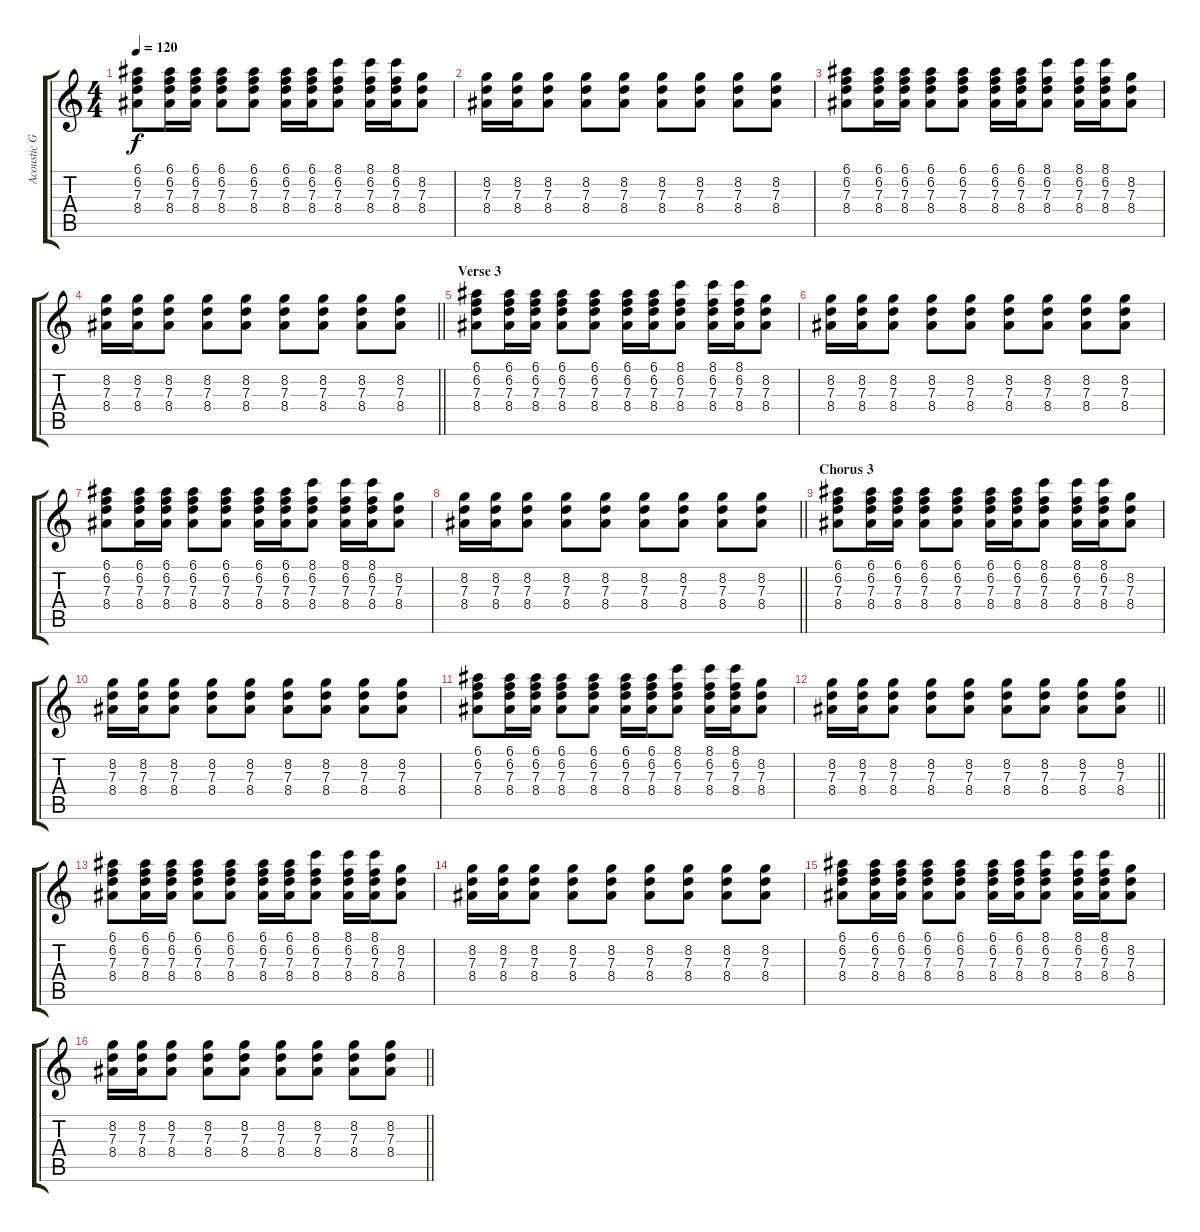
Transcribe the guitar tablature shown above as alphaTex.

\track ("Acoustic Guitar" "Acoustic G") {instrument acousticguitarsteel}
\staff {score tabs}
\tuning (E4 B3 G3 D3 A2 E2) {hide}
\ts (4 4)
\tempo 120
\clef g2
\ks c
(6.1 6.2 7.3 8.4).8{dy f} (6.1 6.2 7.3 8.4).16 (6.1 6.2 7.3 8.4).16 (6.1 6.2 7.3 8.4).8 (6.1 6.2 7.3 8.4).8 (6.1 6.2 7.3 8.4).16 (6.1 6.2 7.3 8.4).16 (8.1 6.2 7.3 8.4).8 (8.1 6.2 7.3 8.4).16 (8.1 6.2 7.3 8.4).16 (8.2 7.3 8.4).8 |
(8.2 7.3 8.4).16 (8.2 7.3 8.4).16 (8.2 7.3 8.4).8 (8.2 7.3 8.4).8 (8.2 7.3 8.4).8 (8.2 7.3 8.4).8 (8.2 7.3 8.4).8 (8.2 7.3 8.4).8 (8.2 7.3 8.4).8 |
(6.1 6.2 7.3 8.4).8 (6.1 6.2 7.3 8.4).16 (6.1 6.2 7.3 8.4).16 (6.1 6.2 7.3 8.4).8 (6.1 6.2 7.3 8.4).8 (6.1 6.2 7.3 8.4).16 (6.1 6.2 7.3 8.4).16 (8.1 6.2 7.3 8.4).8 (8.1 6.2 7.3 8.4).16 (8.1 6.2 7.3 8.4).16 (8.2 7.3 8.4).8 |
\barLineRight lightlight
(8.2 7.3 8.4).16 (8.2 7.3 8.4).16 (8.2 7.3 8.4).8 (8.2 7.3 8.4).8 (8.2 7.3 8.4).8 (8.2 7.3 8.4).8 (8.2 7.3 8.4).8 (8.2 7.3 8.4).8 (8.2 7.3 8.4).8 |
\section ("" "Verse 3")
(6.1 6.2 7.3 8.4).8 (6.1 6.2 7.3 8.4).16 (6.1 6.2 7.3 8.4).16 (6.1 6.2 7.3 8.4).8 (6.1 6.2 7.3 8.4).8 (6.1 6.2 7.3 8.4).16 (6.1 6.2 7.3 8.4).16 (8.1 6.2 7.3 8.4).8 (8.1 6.2 7.3 8.4).16 (8.1 6.2 7.3 8.4).16 (8.2 7.3 8.4).8 |
(8.2 7.3 8.4).16 (8.2 7.3 8.4).16 (8.2 7.3 8.4).8 (8.2 7.3 8.4).8 (8.2 7.3 8.4).8 (8.2 7.3 8.4).8 (8.2 7.3 8.4).8 (8.2 7.3 8.4).8 (8.2 7.3 8.4).8 |
(6.1 6.2 7.3 8.4).8 (6.1 6.2 7.3 8.4).16 (6.1 6.2 7.3 8.4).16 (6.1 6.2 7.3 8.4).8 (6.1 6.2 7.3 8.4).8 (6.1 6.2 7.3 8.4).16 (6.1 6.2 7.3 8.4).16 (8.1 6.2 7.3 8.4).8 (8.1 6.2 7.3 8.4).16 (8.1 6.2 7.3 8.4).16 (8.2 7.3 8.4).8 |
\barLineRight lightlight
(8.2 7.3 8.4).16 (8.2 7.3 8.4).16 (8.2 7.3 8.4).8 (8.2 7.3 8.4).8 (8.2 7.3 8.4).8 (8.2 7.3 8.4).8 (8.2 7.3 8.4).8 (8.2 7.3 8.4).8 (8.2 7.3 8.4).8 |
\section ("" "Chorus 3")
(6.1 6.2 7.3 8.4).8 (6.1 6.2 7.3 8.4).16 (6.1 6.2 7.3 8.4).16 (6.1 6.2 7.3 8.4).8 (6.1 6.2 7.3 8.4).8 (6.1 6.2 7.3 8.4).16 (6.1 6.2 7.3 8.4).16 (8.1 6.2 7.3 8.4).8 (8.1 6.2 7.3 8.4).16 (8.1 6.2 7.3 8.4).16 (8.2 7.3 8.4).8 |
(8.2 7.3 8.4).16 (8.2 7.3 8.4).16 (8.2 7.3 8.4).8 (8.2 7.3 8.4).8 (8.2 7.3 8.4).8 (8.2 7.3 8.4).8 (8.2 7.3 8.4).8 (8.2 7.3 8.4).8 (8.2 7.3 8.4).8 |
(6.1 6.2 7.3 8.4).8 (6.1 6.2 7.3 8.4).16 (6.1 6.2 7.3 8.4).16 (6.1 6.2 7.3 8.4).8 (6.1 6.2 7.3 8.4).8 (6.1 6.2 7.3 8.4).16 (6.1 6.2 7.3 8.4).16 (8.1 6.2 7.3 8.4).8 (8.1 6.2 7.3 8.4).16 (8.1 6.2 7.3 8.4).16 (8.2 7.3 8.4).8 |
\barLineRight lightlight
(8.2 7.3 8.4).16 (8.2 7.3 8.4).16 (8.2 7.3 8.4).8 (8.2 7.3 8.4).8 (8.2 7.3 8.4).8 (8.2 7.3 8.4).8 (8.2 7.3 8.4).8 (8.2 7.3 8.4).8 (8.2 7.3 8.4).8 |
(6.1 6.2 7.3 8.4).8 (6.1 6.2 7.3 8.4).16 (6.1 6.2 7.3 8.4).16 (6.1 6.2 7.3 8.4).8 (6.1 6.2 7.3 8.4).8 (6.1 6.2 7.3 8.4).16 (6.1 6.2 7.3 8.4).16 (8.1 6.2 7.3 8.4).8 (8.1 6.2 7.3 8.4).16 (8.1 6.2 7.3 8.4).16 (8.2 7.3 8.4).8 |
(8.2 7.3 8.4).16 (8.2 7.3 8.4).16 (8.2 7.3 8.4).8 (8.2 7.3 8.4).8 (8.2 7.3 8.4).8 (8.2 7.3 8.4).8 (8.2 7.3 8.4).8 (8.2 7.3 8.4).8 (8.2 7.3 8.4).8 |
(6.1 6.2 7.3 8.4).8 (6.1 6.2 7.3 8.4).16 (6.1 6.2 7.3 8.4).16 (6.1 6.2 7.3 8.4).8 (6.1 6.2 7.3 8.4).8 (6.1 6.2 7.3 8.4).16 (6.1 6.2 7.3 8.4).16 (8.1 6.2 7.3 8.4).8 (8.1 6.2 7.3 8.4).16 (8.1 6.2 7.3 8.4).16 (8.2 7.3 8.4).8 |
\barLineRight lightlight
(8.2 7.3 8.4).16 (8.2 7.3 8.4).16 (8.2 7.3 8.4).8 (8.2 7.3 8.4).8 (8.2 7.3 8.4).8 (8.2 7.3 8.4).8 (8.2 7.3 8.4).8 (8.2 7.3 8.4).8 (8.2 7.3 8.4).8
